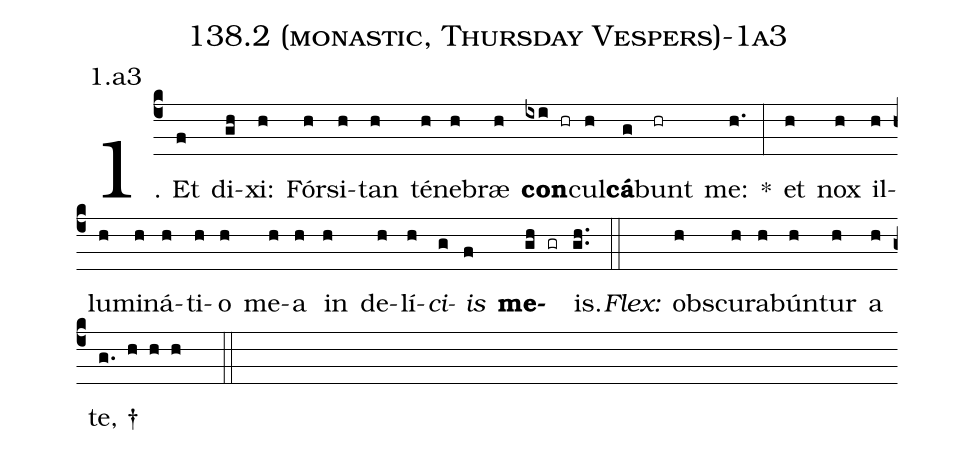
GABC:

name: 138.2 (monastic, Thursday Vespers)-1a3;
annotation: 1.a3;
%%
(c4)1. Et(f) di(gh)xi:(h) Fór(h)si(h)tan(h) té(h)ne(h)bræ(h) <b>con</b>(ixi hr)cul(h)<b>cá</b>(g)bunt(hr) me:(h.) *(:) et(h) nox(h) il(h)lu(h)mi(h)ná(h)ti(h)o(h) me(h)a(h) in(h) de(h)lí(h)<i>ci</i>(g)<i>is</i>(f) <b>me</b>(gh gr)is.(gh..) (::)
<i>Flex:</i>()  obs(h)cu(h)ra(h)bún(h)tur(h) a(h) te, †(g. h h h  ::)
